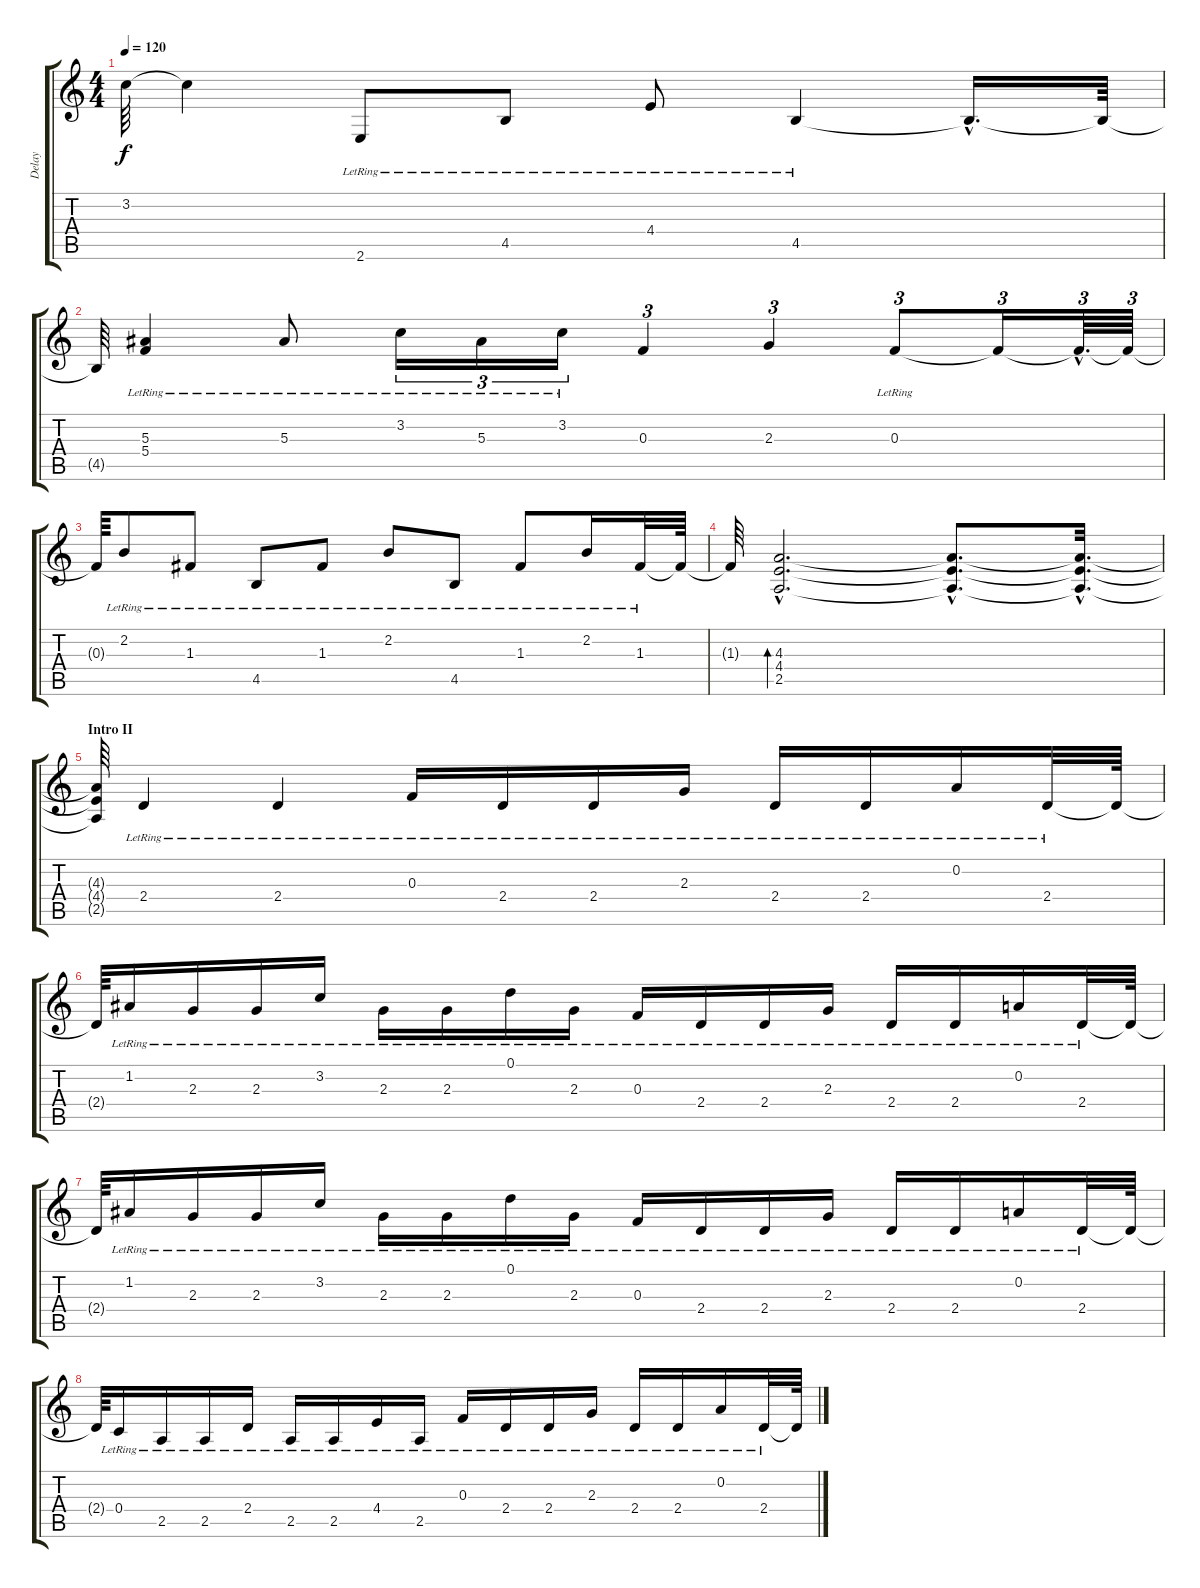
\track ("Delay" "Delay") {instrument distortionguitar}
\staff {score tabs}
\tuning (D4 A3 F3 C3 G2 D2) {hide}
\ts (4 4)
\tempo 120
\clef g2
\ks c
3.2{t}.64{dy f} 3.2{t}.4 2.6{lr}.8 4.5{lr}.8 4.4{lr}.8 4.5{lr}.4 4.5{hac t}.16{d} 4.5{t}.64 |
4.5{t}.64 (5.3 5.4{lr}).4 5.3{lr}.8 3.2{lr}.16{tu (3 2)} 5.3{lr}.16{tu (3 2)} 3.2{lr}.16{tu (3 2)} 0.3.4{tu (3 2)} 2.3.4{tu (3 2)} 0.3{lr}.8{tu (3 2)} 0.3{t}.16{tu (3 2)} 0.3{hac t}.64{d tu (3 2)} 0.3{t}.64{tu (3 2)} |
0.3{t}.64 2.2{lr}.8 1.3{lr}.8 4.5{lr}.8 1.3{lr}.8 2.2{lr}.8 4.5{lr}.8 1.3{lr}.8 2.2{lr}.16 1.3{lr}.32 1.3{t}.64 |
1.3{t}.64 (4.3{hac} 4.4{hac} 2.5{hac}).2{d bd 120} (4.3{hac t} 4.4{hac t} 2.5{hac t}).8{d} (4.3{hac t} 4.4{hac t} 2.5{hac t}).32{d} |
\section ("" "Intro II")
(4.3{t} 4.4{t} 2.5{t}).64 2.4{lr}.4 2.4{lr}.4 0.3{lr}.16 2.4{lr}.16 2.4{lr}.16 2.3{lr}.16 2.4{lr}.16 2.4{lr}.16 0.2{lr}.16 2.4{lr}.32 2.4{t}.64 |
2.4{t}.64 1.2{lr}.16 2.3{lr}.16 2.3{lr}.16 3.2{lr}.16 2.3{lr}.16 2.3{lr}.16 0.1{lr}.16 2.3{lr}.16 0.3{lr}.16 2.4{lr}.16 2.4{lr}.16 2.3{lr}.16 2.4{lr}.16 2.4{lr}.16 0.2{lr}.16 2.4{lr}.32 2.4{t}.64 |
2.4{t}.64 1.2{lr}.16 2.3{lr}.16 2.3{lr}.16 3.2{lr}.16 2.3{lr}.16 2.3{lr}.16 0.1{lr}.16 2.3{lr}.16 0.3{lr}.16 2.4{lr}.16 2.4{lr}.16 2.3{lr}.16 2.4{lr}.16 2.4{lr}.16 0.2{lr}.16 2.4{lr}.32 2.4{t}.64 |
2.4{t}.64 0.4{lr}.16 2.5{lr}.16 2.5{lr}.16 2.4{lr}.16 2.5{lr}.16 2.5{lr}.16 4.4{lr}.16 2.5{lr}.16 0.3{lr}.16 2.4{lr}.16 2.4{lr}.16 2.3{lr}.16 2.4{lr}.16 2.4{lr}.16 0.2{lr}.16 2.4{lr}.32 2.4{t}.64
